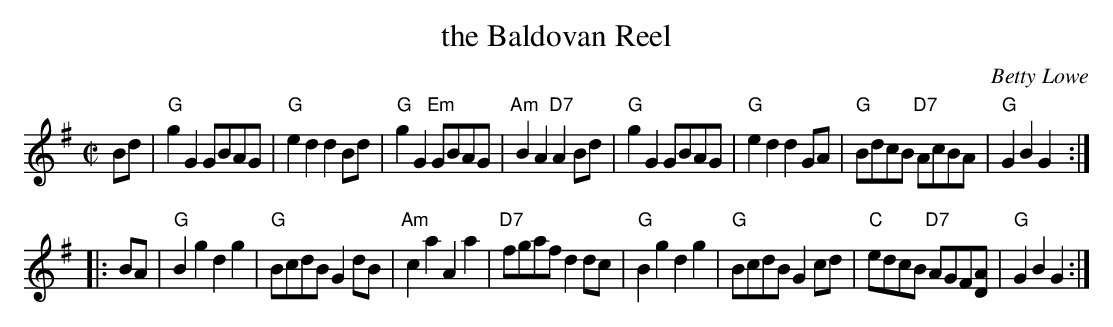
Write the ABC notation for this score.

X:1
T: the Baldovan Reel
C: Betty Lowe
M: C|
L: 1/8
K: G
Bd \
| "G"g2G2 GBAG | "G"e2d2 d2Bd | "G"g2G2 "Em"GBAG | "Am"B2A2 "D7"A2Bd \
| "G"g2G2 GBAG | "G"e2d2 d2GA | "G"BdcB "D7"AcBA | "G"G2B2 G2 :|
|: BA \
| "G"B2g2 d2g2 | "G"BcdB G2dB | "Am"c2a2 A2a2 | "D7"fgaf d2dc \
| "G"B2g2 d2g2 | "G"BcdB G2cd | "C"edcB "D7"AGF[AD] | "G"G2B2 G2 :|
